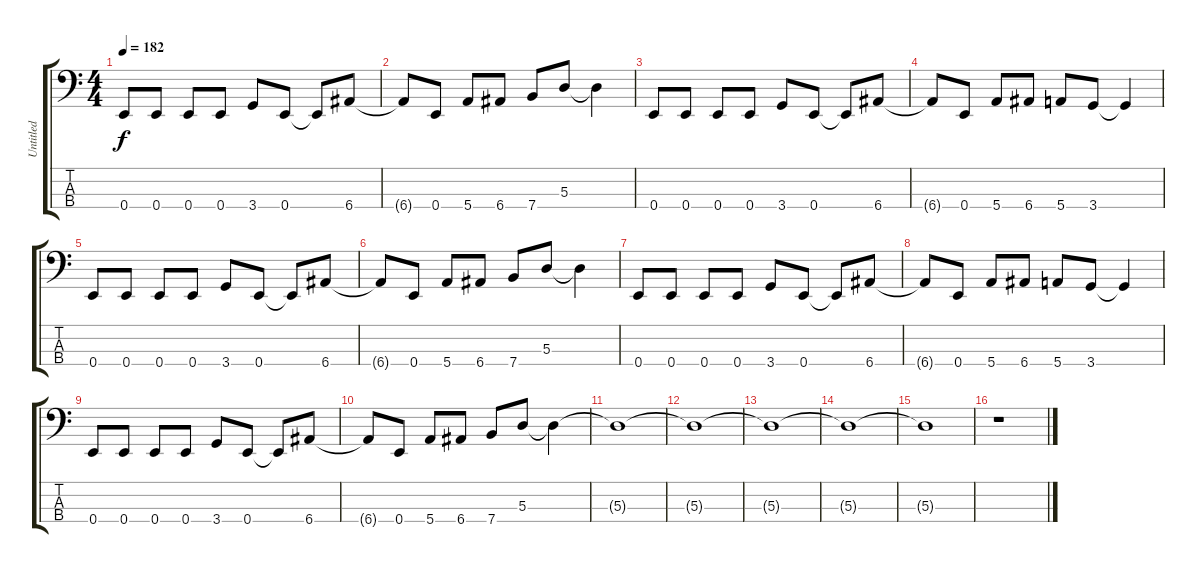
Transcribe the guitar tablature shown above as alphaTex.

\track ("Untitled" "Untitled") {instrument electricbassfinger}
\staff {score tabs}
\tuning (G2 D2 A1 E1) {hide}
\ts (4 4)
\tempo 182
\clef f4
\ks c
0.4.8{dy f} 0.4.8 0.4.8 0.4.8 3.4.8 0.4.8 0.4{t}.8 6.4.8 |
6.4{t}.8 0.4.8 5.4.8 6.4.8 7.4.8 5.3.8 5.3{t}.4 |
0.4.8 0.4.8 0.4.8 0.4.8 3.4.8 0.4.8 0.4{t}.8 6.4.8 |
6.4{t}.8 0.4.8 5.4.8 6.4.8 5.4.8 3.4.8 3.4{t}.4 |
0.4.8 0.4.8 0.4.8 0.4.8 3.4.8 0.4.8 0.4{t}.8 6.4.8 |
6.4{t}.8 0.4.8 5.4.8 6.4.8 7.4.8 5.3.8 5.3{t}.4 |
0.4.8 0.4.8 0.4.8 0.4.8 3.4.8 0.4.8 0.4{t}.8 6.4.8 |
6.4{t}.8 0.4.8 5.4.8 6.4.8 5.4.8 3.4.8 3.4{t}.4 |
0.4.8 0.4.8 0.4.8 0.4.8 3.4.8 0.4.8 0.4{t}.8 6.4.8 |
6.4{t}.8 0.4.8 5.4.8 6.4.8 7.4.8 5.3.8 5.3{t}.4 |
5.3{t}.1 |
5.3{t}.1 |
5.3{t}.1 |
5.3{t}.1 |
5.3{t}.1 |
r.1
